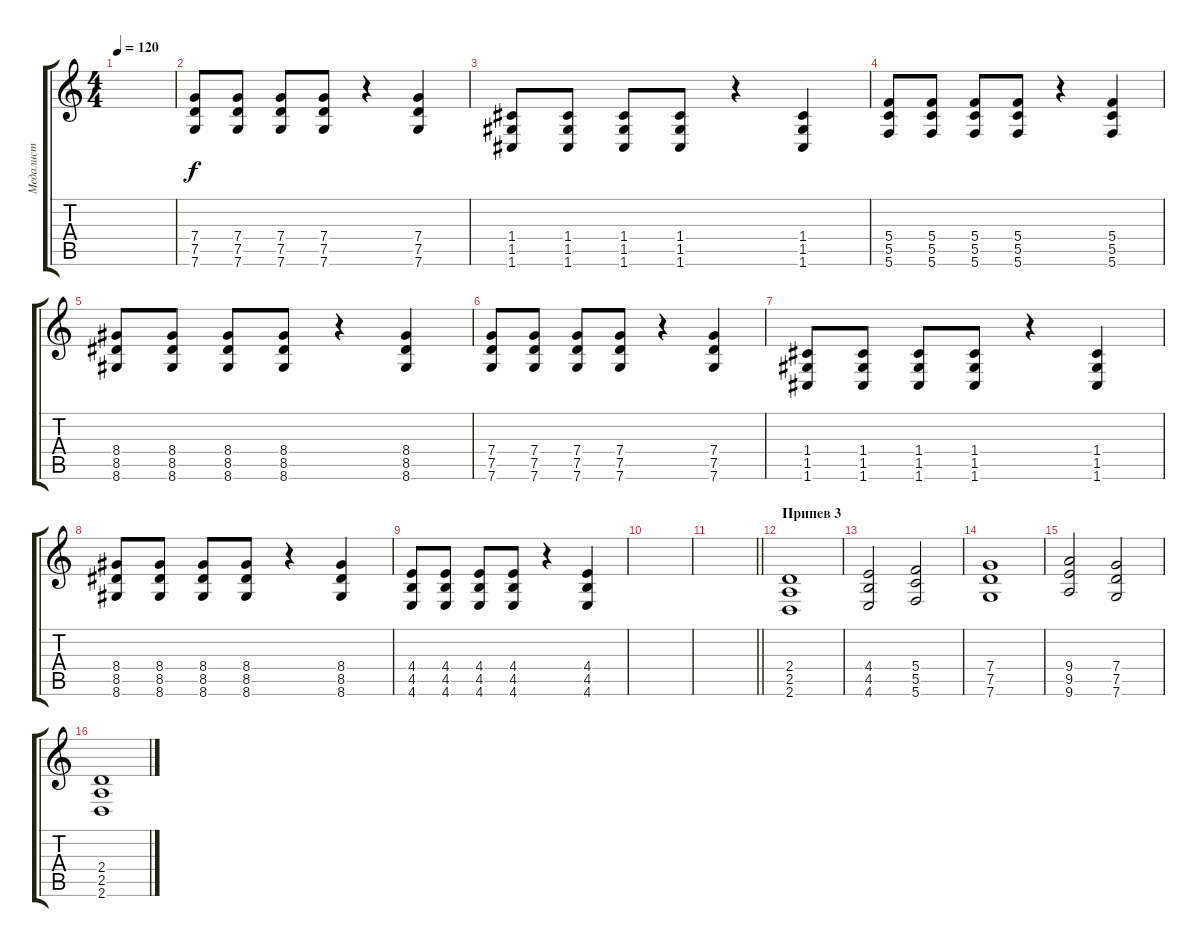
\track ("Медалист" "Медалист") {instrument distortionguitar}
\staff {score tabs}
\tuning (D4 A3 F3 C3 G2 C2) {hide}
\ts (4 4)
\tempo 120
\clef g2
\ks c
|
(7.4 7.5 7.6).8{volume 15} (7.4 7.5 7.6).8 (7.4 7.5 7.6).8 (7.4 7.5 7.6).8 r.4 (7.4 7.5 7.6).4 |
(1.4 1.5 1.6).8 (1.4 1.5 1.6).8 (1.4 1.5 1.6).8 (1.4 1.5 1.6).8 r.4 (1.4 1.5 1.6).4 |
(5.4 5.5 5.6).8 (5.4 5.5 5.6).8 (5.4 5.5 5.6).8 (5.4 5.5 5.6).8 r.4 (5.4 5.5 5.6).4 |
(8.4 8.5 8.6).8 (8.4 8.5 8.6).8 (8.4 8.5 8.6).8 (8.4 8.5 8.6).8 r.4 (8.4 8.5 8.6).4 |
(7.4 7.5 7.6).8{volume 15} (7.4 7.5 7.6).8 (7.4 7.5 7.6).8 (7.4 7.5 7.6).8 r.4 (7.4 7.5 7.6).4 |
(1.4 1.5 1.6).8 (1.4 1.5 1.6).8 (1.4 1.5 1.6).8 (1.4 1.5 1.6).8 r.4 (1.4 1.5 1.6).4 |
(8.4 8.5 8.6).8 (8.4 8.5 8.6).8 (8.4 8.5 8.6).8 (8.4 8.5 8.6).8 r.4 (8.4 8.5 8.6).4 |
(4.4 4.5 4.6).8 (4.4 4.5 4.6).8 (4.4 4.5 4.6).8 (4.4 4.5 4.6).8 r.4 (4.4 4.5 4.6).4 |
|
\barLineRight lightlight
|
\section ("" "Припев 3")
(2.4 2.5 2.6).1 |
(4.4 4.5 4.6).2 (5.4 5.5 5.6).2 |
(7.4 7.5 7.6).1 |
(9.4 9.5 9.6).2 (7.4 7.5 7.6).2 |
(2.4 2.5 2.6).1
